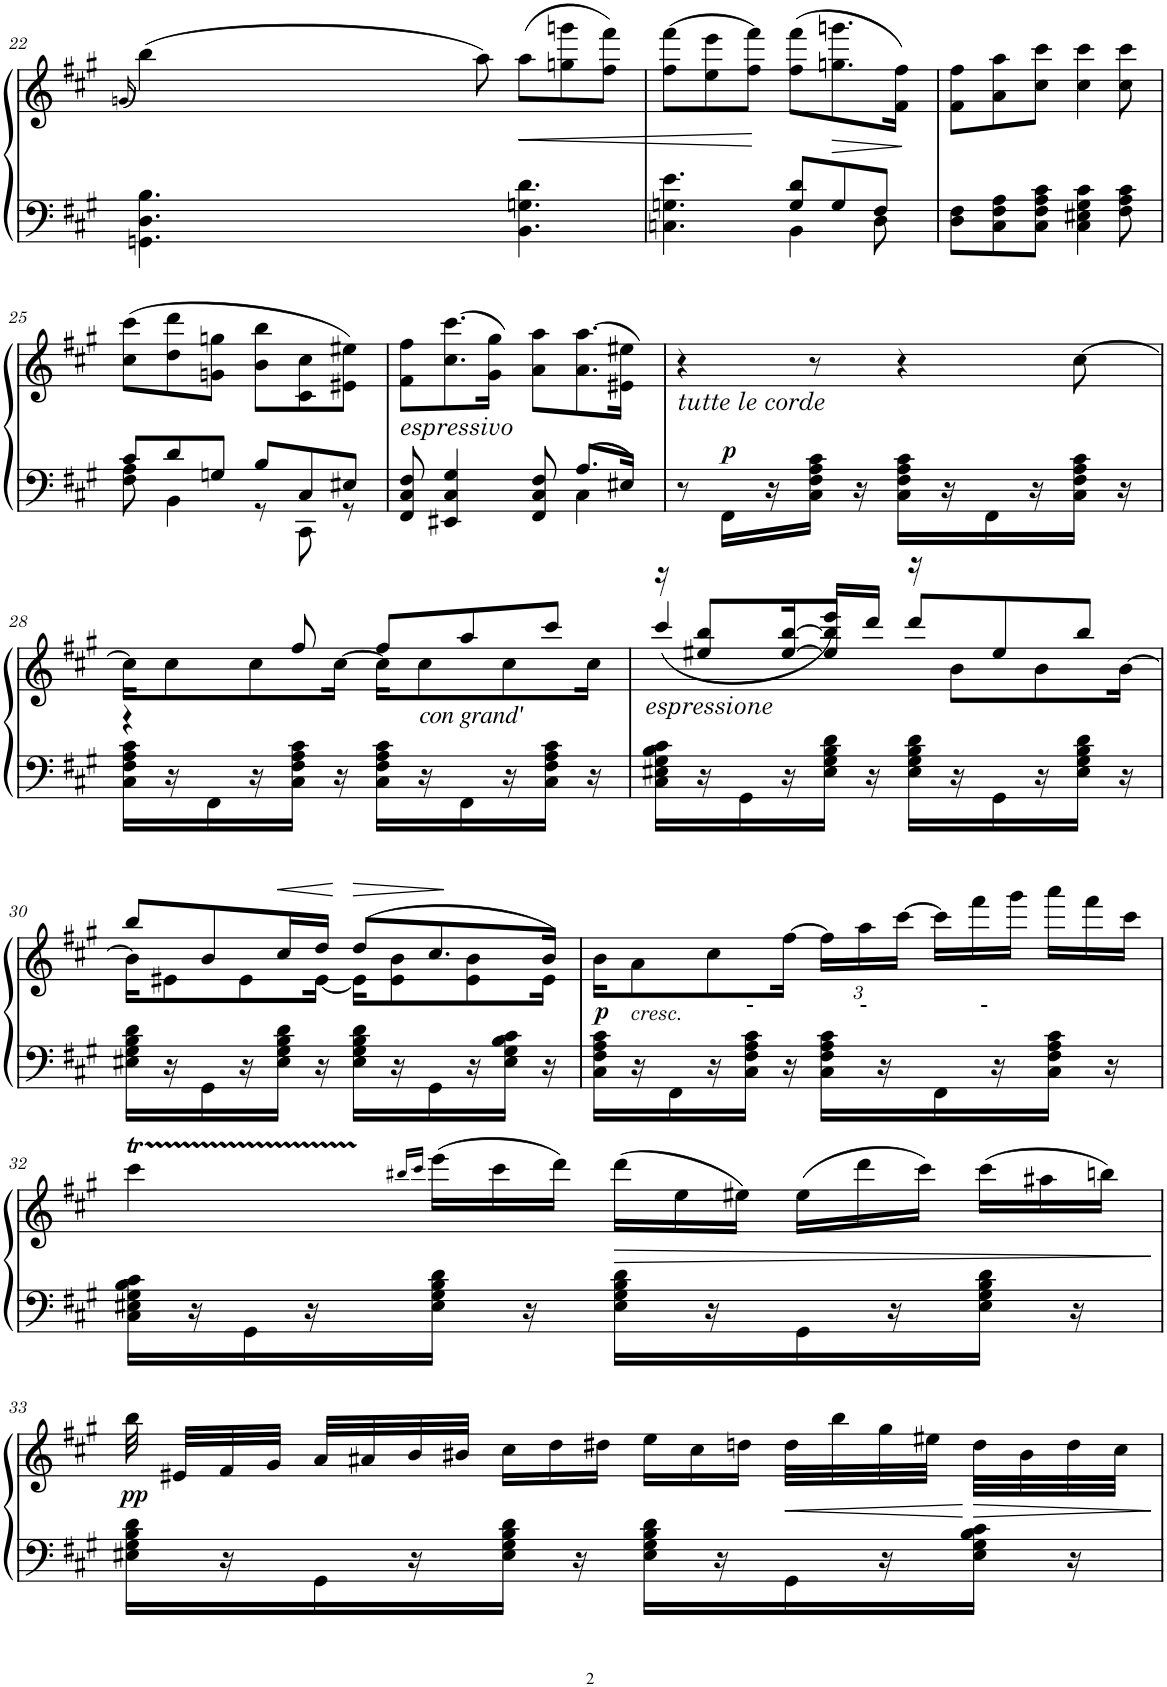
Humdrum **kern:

**kern	**kern	**dynam
*part1	*part1	*part1
*staff2	*staff1	*staff1/2
*I"Piano	*	*
*I'Pno.	*	*
!!LO:PB:g=z
*clefF4	*clefG2	*
*k[f#c#g#]	*k[f#c#g#]	*
*M6/8	*M6/8	*
=22	=22	=22
.	(16qgn/	.
*	*^	*
4.GGn\ 4.D\ 4.B\	(4bb\)	32g!	.
.	.	32bb!	.
.	.	2ryy	.
.	8aa\)	.	.
!	!	!	!LO:HP:b
4.BB\ 4.Gn\ 4.d\	(8aa\L	.	<
.	8ggn\ 8gggn\	.	.
.	.	8.ryy	.
.	8ff#\ 8fff#\J)	.	.
*	*v	*v	*
=23	=23	=23
*^	*	*
4.Cn\ 4.Gn\ 4.e\	4.ryy	(8ff#\ 8fff#\L	.
.	.	8ee\ 8eee\	.
.	.	8ff#\ 8fff#\J)	.
8G/ 8d/L	4BB\	(8ff#\ 8fff#\L	[
!	!	!	!LO:HP:b
8G/	.	8.ggn\ 8.gggn\	>
8F#/J	8D\	.	.
.	.	16f#\ 16ff#\Jk)	.
*v	*v	*	*
.	.	]
=24	=24	=24
8D\ 8F#\L	8f#\ 8ff#\L	.
8C#\ 8F#\ 8A\	8a\ 8aa\	.
8C#\ 8F#\ 8A\ 8c#\J	8cc#\ 8ccc#\J	.
4C#\ 4E#X\ 4G#\ 4c#\	4cc#\ 4ccc#\	.
8F#\ 8A\ 8c#\	8cc#\ 8ccc#\	.
!!LO:LB:g=z
=25	=25	=25
*^	*	*
8c#/L	8F#\ 8A\	(8cc#\ 8ccc#\L	.
8d/	4BB\	8dd\ 8ddd\	.
8Gn/J	.	8gn\ 8ggn\J	.
8B/L	8r	8b\ 8bb\L	.
8C#/	8CC#\	8c#\ 8cc#\	.
8E#X/J	8r	8e#X\ 8ee#X\J)	.
=26	=26	=26	=26
!	!	!LO:TX:b:i:t=espressivo	!
8FF#/ 8C#/ 8F#/	2ryy	8f#\ 8ff#\L	.
4EE#X/ 4C#/ 4G#/	.	(8.cc#\ 8.ccc#\	.
.	.	16g#\ 16gg#\Jk)	.
8FF#/ 8C#/ 8F#/	.	8a\ 8aa\L	.
8.A/L	4C#\	(8.a\ 8.aa\	.
16E#X/Jk	.	16e#X\ 16ee#X\Jk)	.
*v	*v	*	*
=27	=27	=27
!	!LO:TX:b:i:t=tutte le corde	!
8r	4r	.
!	!	!LO:DY:a=2
16FF#\LL	.	p
16r	.	.
16C#\ 16F#\ 16A\ 16c#\JJ	8r	.
16r	.	.
16C#\ 16F#\ 16A\ 16c#\LL	4r	.
16r	.	.
16FF#\	.	.
16r	.	.
16C#\ 16F#\ 16A\ 16c#\JJ	[>8cc#\	.
16r	.	.
!!LO:LB:g=z
=28	=28	=28
*	*^	*
16C#\ 16F#\ 16A\ 16c#\LL	16cc#\KL]	4r	.
16r	8cc#\	.	.
16FF#\	.	.	.
16r	8cc#\	.	.
16C#\ 16F#\ 16A\ 16c#\JJ	.	8ff#/	.
16r	[>16cc#\Jk	.	.
16C#\ 16F#\ 16A\ 16c#\LL	16cc#\KL]	8ff#/L	.
!	!LO:TX:b:i:t=con grand	!	!
!	!LO:TX:b:t='	!	!
16r	8cc#\	.	.
16FF#\	.	8aa/	.
16r	8cc#\	.	.
16C#\ 16F#\ 16A\ 16c#\JJ	.	8ccc#/J	.
16r	16cc#\Jk	.	.
=29	=29	=29	=29
!	!LO:TX:b:i:t=espressione	!	!
16C#\ 16E#X\ 16G#\ 16B\ 16c#\LL	16r	(4ccc#/	.
16r	8ee#X/ 8bb/L	.	.
16GG#\	.	.	.
16r	[16ee#/ [16bb/K	.	.
16E#\ 16G#\ 16B\ 16d\JJ	8ee#/] 8bb/]J	16eee/LL)	.
16r	.	16ddd/JJ	.
16E#\ 16G#\ 16B\ 16d\LL	16r	8ddd/L	.
16r	8b\L	.	.
16GG#\	.	8ee#/	.
16r	8b\	.	.
16E#\ 16G#\ 16B\ 16d\JJ	.	8bb/J	.
16r	[>16b\Jk	.	.
!!LO:LB:g=z	!!
=30	=30	=30	=30
16E#X\ 16G#\ 16B\ 16d\LL	8bb/L	16b\KL]	.
16r	.	8e#X\	.
16GG#\	8b/	.	.
16r	.	8e#\	.
!	!	!	!LO:HP:b
16E#\ 16G#\ 16B\ 16d\JJ	16cc#/L	.	<
16r	16dd/JJ	[16e#\Jk	.
!	!	!	!LO:HP:n=1:b
16E#\ 16G#\ 16B\ 16d\LL	(8dd/L	16e#\KL]	[ >
16r	.	8e#\ 8b\	.
16GG#\	8.cc#/	.	.
16r	.	8e#\ 8b\	]
16E#\ 16G#\ 16B\ 16c#\JJ	.	.	.
16r	16b/Jk)	16e#\Jk	.
=31	=31	=31	=31
!	!	!	!LO:DY:b
*	*v	*v	*
16C#\ 16F#\ 16A\ 16c#\LL	16b\KL	p
!	!LO:TX:b:i:t=cresc.	!
16r	8a\	.
16FF#\	.	.
!	!LO:TX:b:t=-               -                -	!
16r	8cc#\	.
16C#\ 16F#\ 16A\ 16c#\JJ	.	.
16r	[16ff#\Jk	.
*	*Xbrackettup	*
16C#\ 16F#\ 16A\ 16c#\LL	24ff#\LL]	.
.	24aa\	.
16r	.	.
.	[24ccc#\JJ	.
16FF#\	24ccc#\LL]	.
.	24fff#\	.
16r	.	.
.	24ggg#\JJ	.
16C#\ 16F#\ 16A\ 16c#\JJ	24aaa\LL	.
.	24fff#\	.
16r	.	.
.	24ccc#\JJ	.
!!LO:LB:g=z
=32	=32	=32
*	*^	*
16C#\ 16E#X\ 16G#\ 16B\ 16c#\LL	4ccc#t\	24..cc#@@128@@	.
16r	.	.	.
.	.	[32dd@@64@@	.
16GG#\	.	16dd@@64@@]	.
16r	.	32bb#!	.
.	.	32ccc#!	.
.	16qbb#X/LL	.	.
.	16qccc#/JJ	.	.
*	*Xtuplet	*	*
16E#\ 16G#\ 16B\ 16d\JJ	(24eee\LL	2ryy	.
.	24ccc#\	.	.
16r	.	.	.
.	24ddd\JJ)	.	.
!	!	!	!LO:HP:b
16E#\ 16G#\ 16B\ 16d\LL	(24ddd\LL	.	>
.	24ee\	.	.
16r	.	.	.
.	24ee#X\JJ)	.	.
16GG#\	(24ee#\LL	.	.
.	24ddd\	.	.
16r	.	.	.
.	24ccc#\JJ)	.	.
16E#\ 16G#\ 16B\ 16d\JJ	(24ccc#\LL	.	.
.	24aa#X\	.	.
16r	.	.	.
.	24bbn\JJ)	.	.
*	*v	*v	*
.	.	]
!!LO:LB:g=z
=33	=33	=33
!	!	!LO:DY:b
16E#X\ 16G#\ 16B\ 16d\LL	32bb;<\	pp
.	32e#X/LLL	.
16r	32f#/	.
.	32g#/JJJ	.
16GG#\	32a/LLL	.
.	32a#X/	.
16r	32b/	.
.	32b#X/JJJ	.
*	*tuplet	*
16E#\ 16G#\ 16B\ 16d\JJ	24cc#\LL	.
.	24dd\	.
16r	.	.
.	24dd#X\JJ	.
16E#\ 16G#\ 16B\ 16d\LL	24ee\LL	.
.	24cc#\	.
16r	.	.
.	24ddn\JJ	.
!	!	!LO:HP:b
16GG#\	32dd\LLL	<
.	32bb\	.
16r	32gg#\	.
.	32ee#X\JJJ	.
!	!	!LO:HP:n=1:b
16E#\ 16G#\ 16B\ 16c#\JJ	32dd\LLL	[ >
.	32b#\	.
16r	32dd\	.
.	32cc#\JJJ	.
.	.	]
=	=	=
*-	*-	*-
